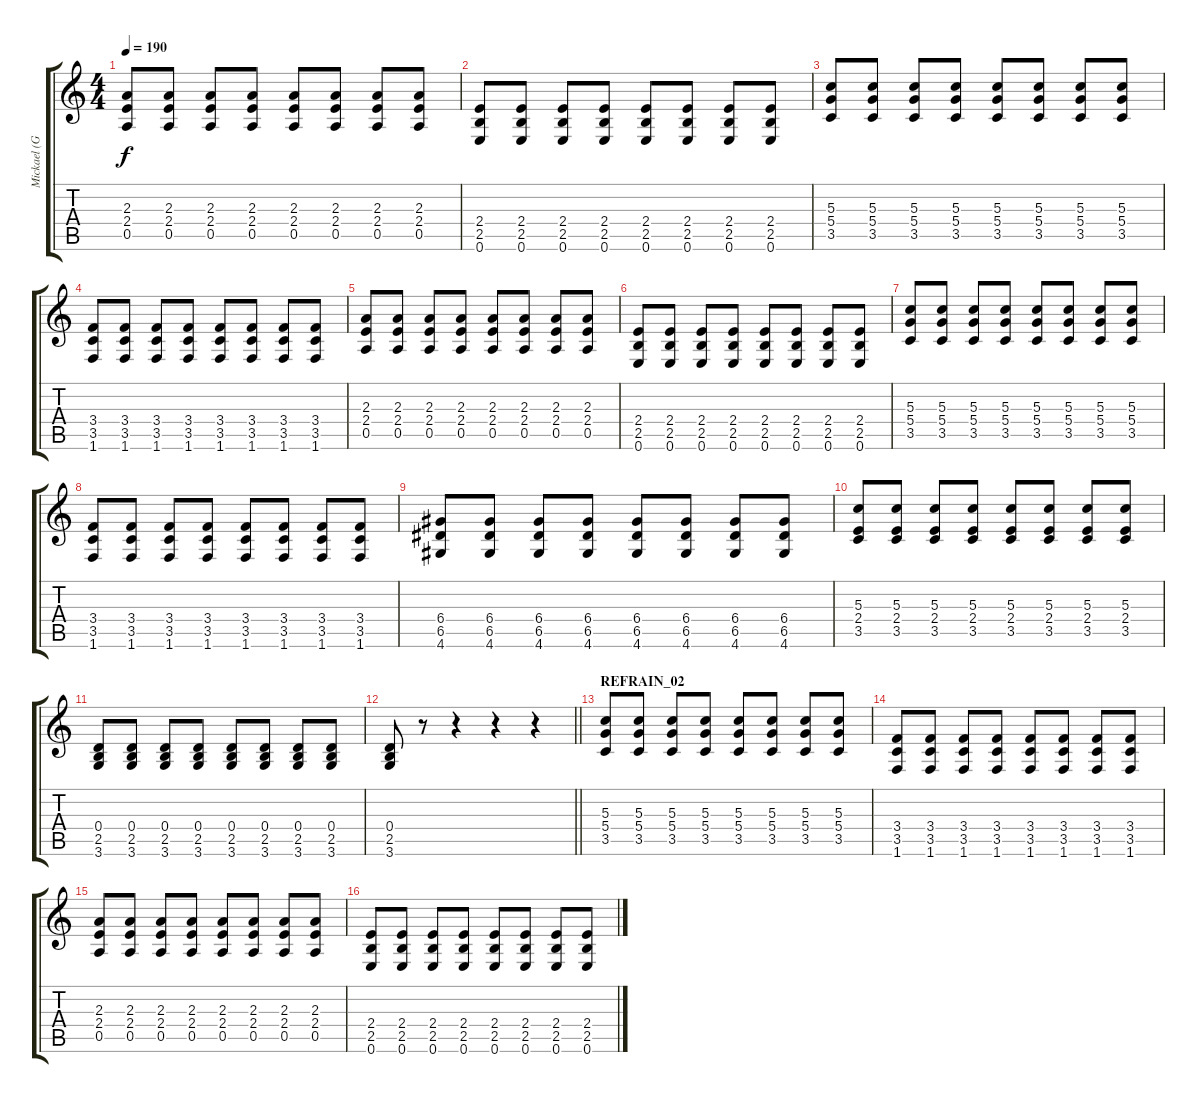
\track ("Mickael (Guitare_02)" "Mickael (G") {instrument distortionguitar}
\staff {score tabs}
\tuning (E4 B3 G3 D3 A2 E2) {hide}
\ts (4 4)
\tempo 190
\clef g2
\ks c
(2.3 2.4 0.5).8{dy f} (2.3 2.4 0.5).8 (2.3 2.4 0.5).8 (2.3 2.4 0.5).8 (2.3 2.4 0.5).8 (2.3 2.4 0.5).8 (2.3 2.4 0.5).8 (2.3 2.4 0.5).8 |
(2.4 2.5 0.6).8 (2.4 2.5 0.6).8 (2.4 2.5 0.6).8 (2.4 2.5 0.6).8 (2.4 2.5 0.6).8 (2.4 2.5 0.6).8 (2.4 2.5 0.6).8 (2.4 2.5 0.6).8 |
(5.3 5.4 3.5).8 (5.3 5.4 3.5).8 (5.3 5.4 3.5).8 (5.3 5.4 3.5).8 (5.3 5.4 3.5).8 (5.3 5.4 3.5).8 (5.3 5.4 3.5).8 (5.3 5.4 3.5).8 |
(3.4 3.5 1.6).8 (3.4 3.5 1.6).8 (3.4 3.5 1.6).8 (3.4 3.5 1.6).8 (3.4 3.5 1.6).8 (3.4 3.5 1.6).8 (3.4 3.5 1.6).8 (3.4 3.5 1.6).8 |
(2.3 2.4 0.5).8 (2.3 2.4 0.5).8 (2.3 2.4 0.5).8 (2.3 2.4 0.5).8 (2.3 2.4 0.5).8 (2.3 2.4 0.5).8 (2.3 2.4 0.5).8 (2.3 2.4 0.5).8 |
(2.4 2.5 0.6).8 (2.4 2.5 0.6).8 (2.4 2.5 0.6).8 (2.4 2.5 0.6).8 (2.4 2.5 0.6).8 (2.4 2.5 0.6).8 (2.4 2.5 0.6).8 (2.4 2.5 0.6).8 |
(5.3 5.4 3.5).8 (5.3 5.4 3.5).8 (5.3 5.4 3.5).8 (5.3 5.4 3.5).8 (5.3 5.4 3.5).8 (5.3 5.4 3.5).8 (5.3 5.4 3.5).8 (5.3 5.4 3.5).8 |
(3.4 3.5 1.6).8 (3.4 3.5 1.6).8 (3.4 3.5 1.6).8 (3.4 3.5 1.6).8 (3.4 3.5 1.6).8 (3.4 3.5 1.6).8 (3.4 3.5 1.6).8 (3.4 3.5 1.6).8 |
(6.4 6.5 4.6).8 (6.4 6.5 4.6).8 (6.4 6.5 4.6).8 (6.4 6.5 4.6).8 (6.4 6.5 4.6).8 (6.4 6.5 4.6).8 (6.4 6.5 4.6).8 (6.4 6.5 4.6).8 |
(5.3 2.4 3.5).8 (5.3 2.4 3.5).8 (5.3 2.4 3.5).8 (5.3 2.4 3.5).8 (5.3 2.4 3.5).8 (5.3 2.4 3.5).8 (5.3 2.4 3.5).8 (5.3 2.4 3.5).8 |
(0.4 2.5 3.6).8 (0.4 2.5 3.6).8 (0.4 2.5 3.6).8 (0.4 2.5 3.6).8 (0.4 2.5 3.6).8 (0.4 2.5 3.6).8 (0.4 2.5 3.6).8 (0.4 2.5 3.6).8 |
\barLineRight lightlight
(0.4 2.5 3.6).8 r.8 r.4 r.4 r.4 |
\section ("" "REFRAIN_02")
(5.3 5.4 3.5).8 (5.3 5.4 3.5).8 (5.3 5.4 3.5).8 (5.3 5.4 3.5).8 (5.3 5.4 3.5).8 (5.3 5.4 3.5).8 (5.3 5.4 3.5).8 (5.3 5.4 3.5).8 |
(3.4 3.5 1.6).8 (3.4 3.5 1.6).8 (3.4 3.5 1.6).8 (3.4 3.5 1.6).8 (3.4 3.5 1.6).8 (3.4 3.5 1.6).8 (3.4 3.5 1.6).8 (3.4 3.5 1.6).8 |
(2.3 2.4 0.5).8 (2.3 2.4 0.5).8 (2.3 2.4 0.5).8 (2.3 2.4 0.5).8 (2.3 2.4 0.5).8 (2.3 2.4 0.5).8 (2.3 2.4 0.5).8 (2.3 2.4 0.5).8 |
(2.4 2.5 0.6).8 (2.4 2.5 0.6).8 (2.4 2.5 0.6).8 (2.4 2.5 0.6).8 (2.4 2.5 0.6).8 (2.4 2.5 0.6).8 (2.4 2.5 0.6).8 (2.4 2.5 0.6).8
